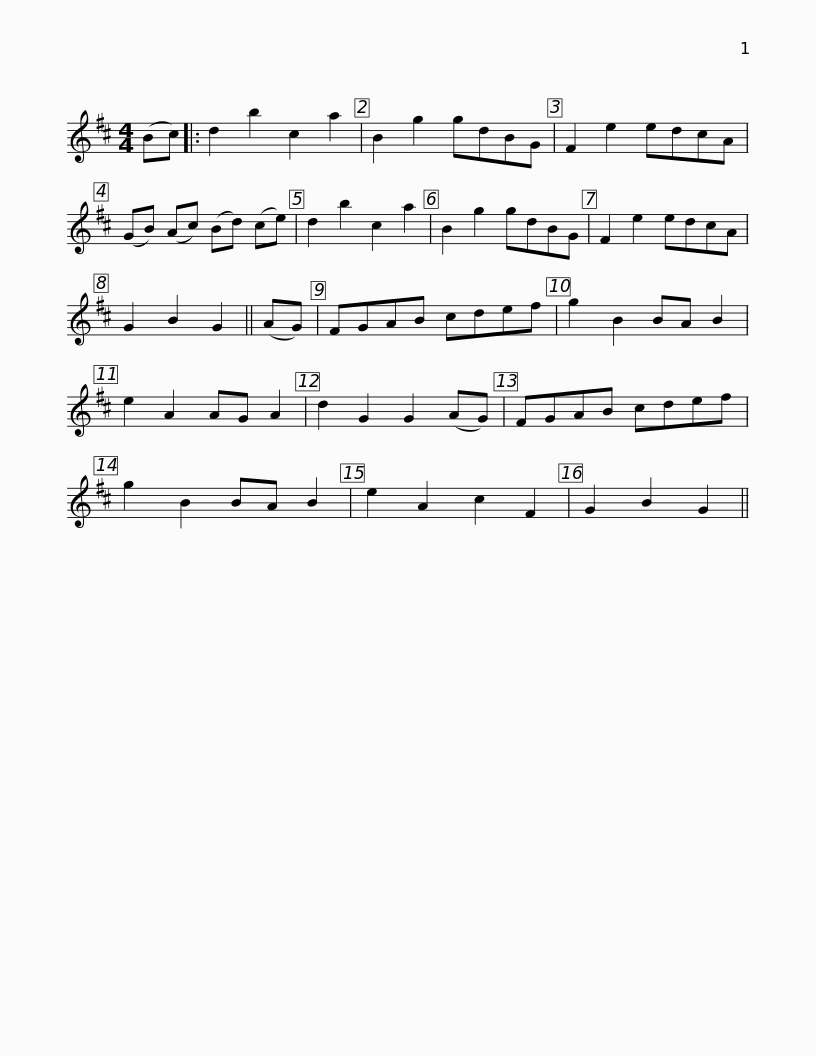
X:1
L:1/8
M:4/4
I:linebreak $
K:D
V:1 treble
V:1
 (Bc) |: d2 b2 c2 a2 | B2 g2 gdBG | F2 e2 edcA | (GB) (Ac) (Bd) (ce) | %5
 d2 b2 c2 a2 | B2 g2 gdBG | F2 e2 edcA |$ G2 B2 G2 || (AG) | %10
 FGAB cdef | g2 B2 BA B2 | e2 A2 AG A2 | d2 G2 G2 (AG) | FGAB cdef | %15
 g2 B2 BA B2 |$ e2 A2 c2 F2 | G2 B2 G2 || %18
